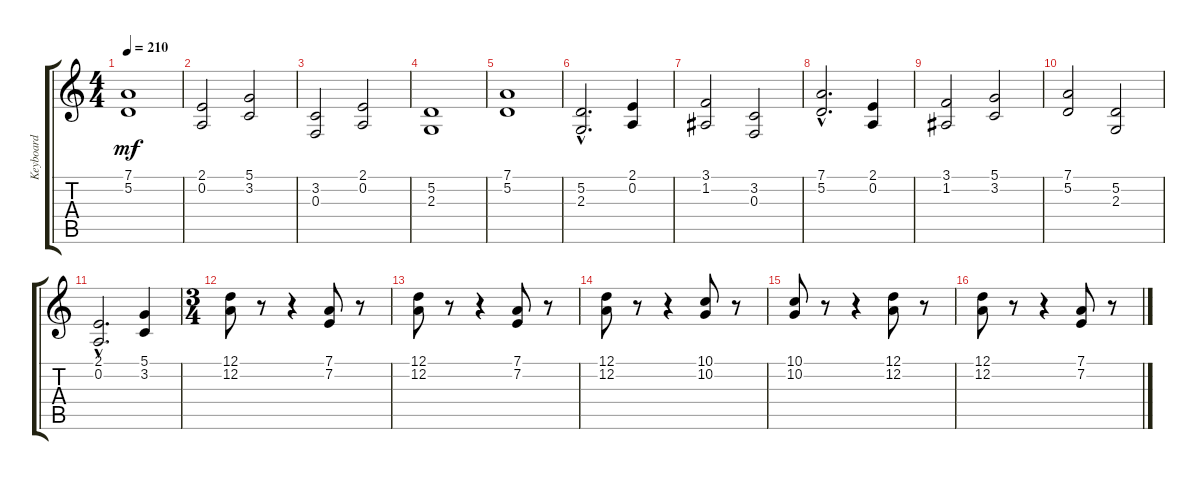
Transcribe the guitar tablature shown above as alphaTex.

\track ("Keyboard" "Keyboard") {instrument stringensemble1}
\staff {score tabs}
\tuning (D4 A3 F3 C3 G2 D2) {hide}
\ts (4 4)
\tempo 210
\clef g2
\ks c
(7.1 5.2).1{dy mf} |
(2.1 0.2).2 (5.1 3.2).2 |
(3.2 0.3).2 (2.1 0.2).2 |
(5.2 2.3).1 |
(7.1 5.2).1 |
(5.2{hac} 2.3{hac}).2{d} (2.1 0.2).4 |
(3.1 1.2).2 (3.2 0.3).2 |
(7.1{hac} 5.2{hac}).2{d} (2.1 0.2).4 |
(3.1 1.2).2 (5.1 3.2).2 |
(7.1 5.2).2 (5.2 2.3).2 |
(2.1{hac} 0.2{hac}).2{d} (5.1 3.2).4 |
\ts (3 4)
(12.1 12.2).8 r.8 r.4 (7.1 7.2).8 r.8 |
(12.1 12.2).8 r.8 r.4 (7.1 7.2).8 r.8 |
(12.1 12.2).8 r.8 r.4 (10.1 10.2).8 r.8 |
(10.1 10.2).8 r.8 r.4 (12.1 12.2).8 r.8 |
(12.1 12.2).8 r.8 r.4 (7.1 7.2).8 r.8
